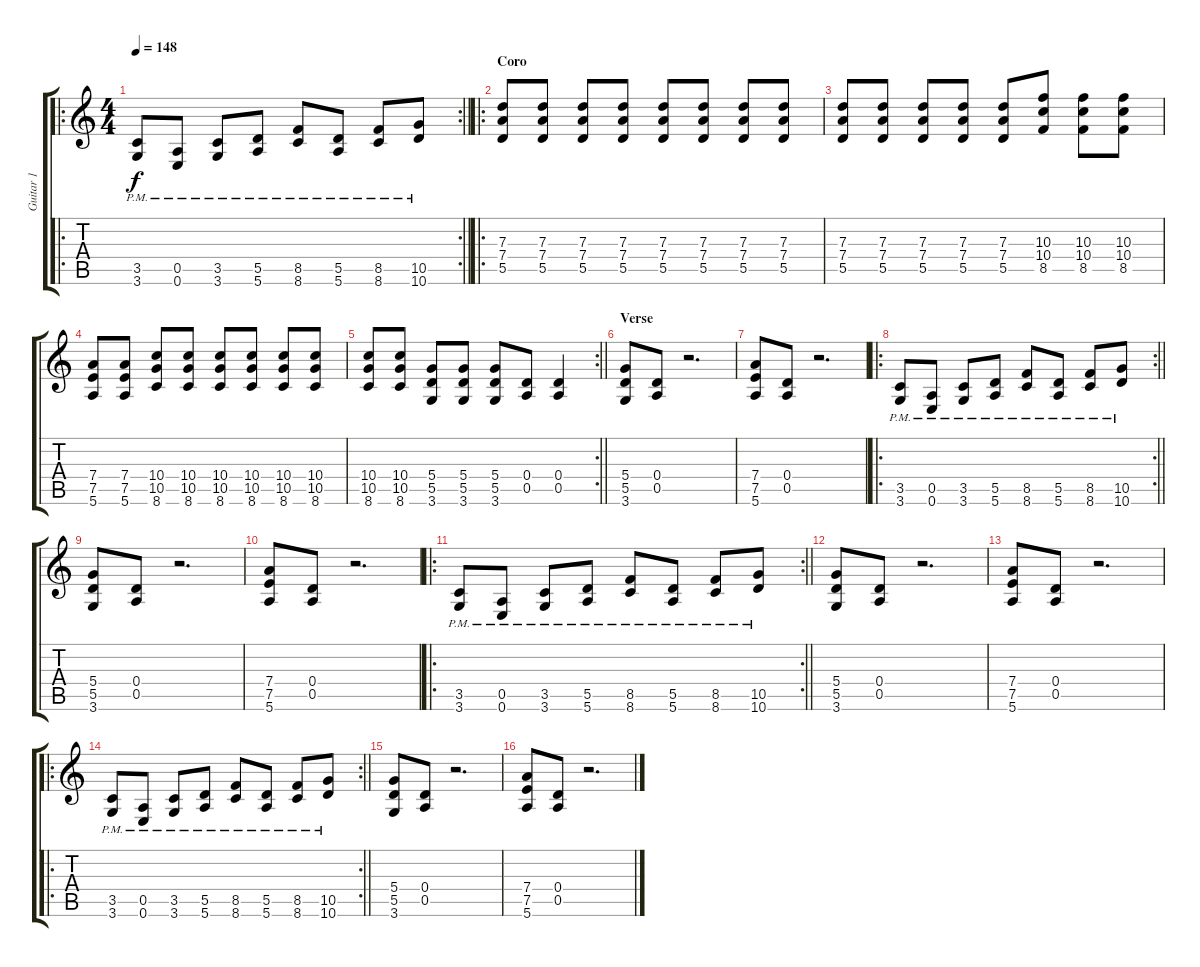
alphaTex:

\track ("Guitar 1" "Guitar 1") {instrument overdrivenguitar}
\staff {score tabs}
\tuning (E4 B3 G3 D3 A2 E2) {hide}
\ro
\rc 2
\ts (4 4)
\tempo 148
\clef g2
\barLineRight lightlight
\ks c
(3.5{pm} 3.6{pm}).8{dy f} (0.5{pm} 0.6{pm}).8 (3.5{pm} 3.6{pm}).8 (5.5{pm} 5.6{pm}).8 (8.5{pm} 8.6{pm}).8 (5.5{pm} 5.6{pm}).8 (8.5{pm} 8.6{pm}).8 (10.5{pm} 10.6{pm}).8 |
\ro
\section ("" "Coro")
(7.3 7.4 5.5).8 (7.3 7.4 5.5).8 (7.3 7.4 5.5).8 (7.3 7.4 5.5).8 (7.3 7.4 5.5).8 (7.3 7.4 5.5).8 (7.3 7.4 5.5).8 (7.3 7.4 5.5).8 |
(7.3 7.4 5.5).8 (7.3 7.4 5.5).8 (7.3 7.4 5.5).8 (7.3 7.4 5.5).8 (7.3 7.4 5.5).8 (10.3 10.4 8.5).8 (10.3 10.4 8.5).8 (10.3 10.4 8.5).8 |
(7.4 7.5 5.6).8 (7.4 7.5 5.6).8 (10.4 10.5 8.6).8 (10.4 10.5 8.6).8 (10.4 10.5 8.6).8 (10.4 10.5 8.6).8 (10.4 10.5 8.6).8 (10.4 10.5 8.6).8 |
\rc 2
\barLineRight lightlight
(10.4 10.5 8.6).8 (10.4 10.5 8.6).8 (5.4 5.5 3.6).8 (5.4 5.5 3.6).8 (5.4 5.5 3.6).8 (0.4 0.5).8 (0.4 0.5).4 |
\section ("" "Verse")
(5.4 5.5 3.6).8 (0.4 0.5).8 r.2{d} |
(7.4 7.5 5.6).8 (0.4 0.5).8 r.2{d} |
\ro
\rc 2
\barLineRight lightlight
(3.5{pm} 3.6{pm}).8 (0.5{pm} 0.6{pm}).8 (3.5{pm} 3.6{pm}).8 (5.5{pm} 5.6{pm}).8 (8.5{pm} 8.6{pm}).8 (5.5{pm} 5.6{pm}).8 (8.5{pm} 8.6{pm}).8 (10.5{pm} 10.6{pm}).8 |
(5.4 5.5 3.6).8 (0.4 0.5).8 r.2{d} |
(7.4 7.5 5.6).8 (0.4 0.5).8 r.2{d} |
\ro
\rc 2
\barLineRight lightlight
(3.5{pm} 3.6{pm}).8 (0.5{pm} 0.6{pm}).8 (3.5{pm} 3.6{pm}).8 (5.5{pm} 5.6{pm}).8 (8.5{pm} 8.6{pm}).8 (5.5{pm} 5.6{pm}).8 (8.5{pm} 8.6{pm}).8 (10.5{pm} 10.6{pm}).8 |
(5.4 5.5 3.6).8 (0.4 0.5).8 r.2{d} |
(7.4 7.5 5.6).8 (0.4 0.5).8 r.2{d} |
\ro
\rc 2
\barLineRight lightlight
(3.5{pm} 3.6{pm}).8 (0.5{pm} 0.6{pm}).8 (3.5{pm} 3.6{pm}).8 (5.5{pm} 5.6{pm}).8 (8.5{pm} 8.6{pm}).8 (5.5{pm} 5.6{pm}).8 (8.5{pm} 8.6{pm}).8 (10.5{pm} 10.6{pm}).8 |
(5.4 5.5 3.6).8 (0.4 0.5).8 r.2{d} |
(7.4 7.5 5.6).8 (0.4 0.5).8 r.2{d}
